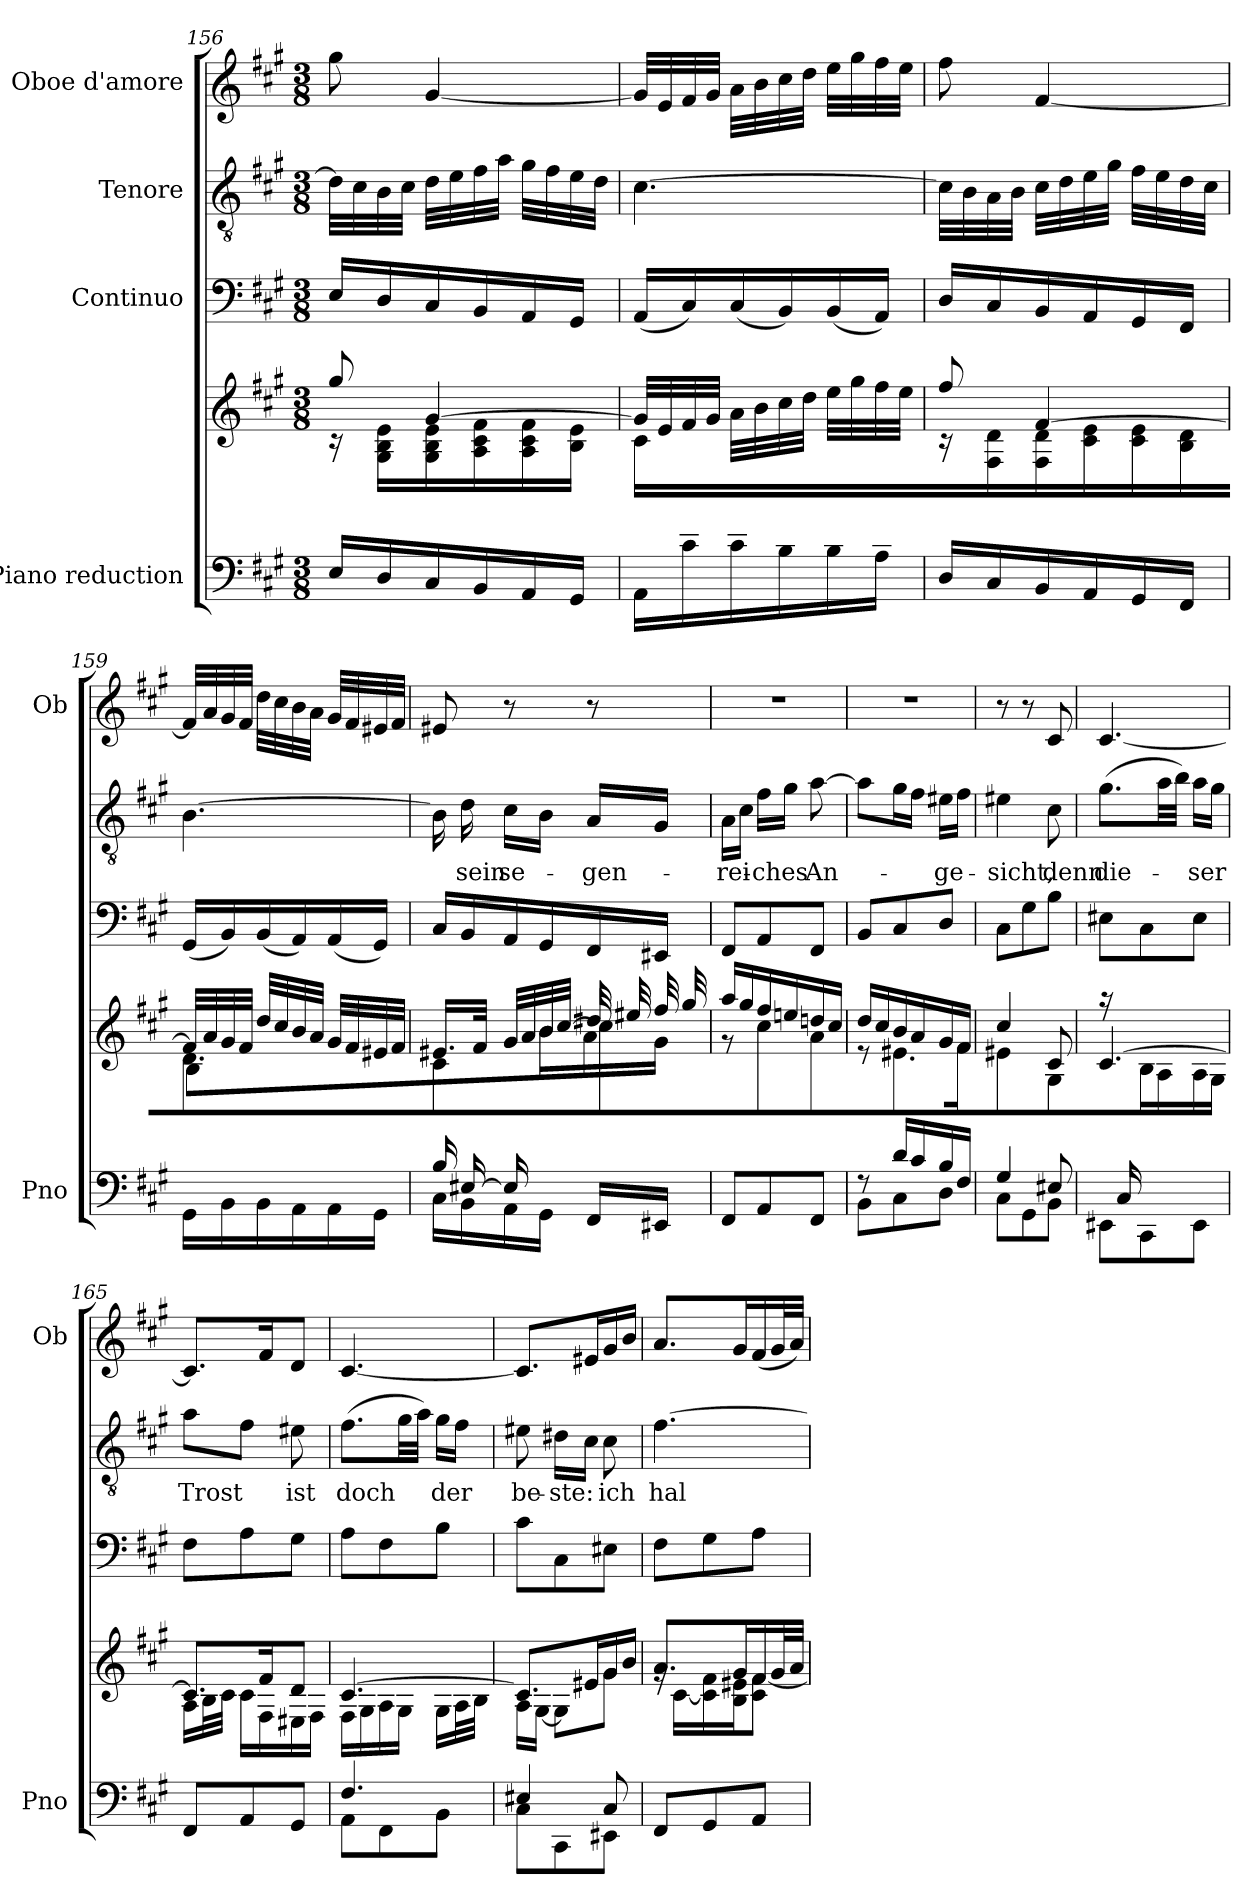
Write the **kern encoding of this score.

**kern	**kern	**kern	**kern	**text	**kern
*part4	*part4	*part3	*part2	*part2	*part1
*staff5	*staff4	*staff3	*staff2	*staff2	*staff1
*I"Piano reduction	*	*I"Continuo	*I"Tenore	*	*I"Oboe d'amore
*I'Pno	*	*	*	*	*I'Ob
!!LO:LB:g=z
*clefF4	*clefG2	*clefF4	*clefGv2	*	*clefG2
*k[f#c#g#]	*k[f#c#g#]	*k[f#c#g#]	*k[f#c#g#]	*	*k[f#c#g#]
*M3/8	*M3/8	*M3/8	*M3/8	*	*M3/8
=156	=156	=156	=156	=156	=156
*	*^	*	*	*	*
16E/LL	8gg#/	16r	16E/LL	32d\LLL]	.	8gg#\
.	.	.	.	32c#\	.	.
16D/	.	16G#\ 16B\ 16e\LL	16D/	32B\	.	.
.	.	.	.	32c#\JJJ	.	.
16C#/	[4g#/	16G#\ 16B\ 16e\	16C#/	32d\LLL	.	[4g#/
.	.	.	.	32e\	.	.
16BB/	.	16A\ 16c#\ 16f#\	16BB/	32f#\	.	.
.	.	.	.	32a\JJJ	.	.
16AA/	.	16A\ 16c#\ 16f#\	16AA/	32g#\LLL	.	.
.	.	.	.	32f#\	.	.
16GG#/JJ	.	16B\ 16e\JJ	16GG#/JJ	32e\	.	.
.	.	.	.	32d\JJJ	.	.
=157	=157	=157	=157	=157	=157	=157
*^	*	*	*	*	*	*
16ryy	16AA\LL	32g#/LLL]	16c#\LL	(<16AA/LL	[4.c#\	.	32g#/LLL]
.	.	32e/	.	.	.	.	32e/
16e/	16c#\	32f#/	4ryy	16C#/)	.	.	32f#/
.	.	32g#/JJJ	.	.	.	.	32g#/JJJ
16e/	16c#\	32a\LLL	.	(<16C#/	.	.	32a\LLL
.	.	32b\	.	.	.	.	32b\
16d/	16B\	32cc#\	.	16BB/)	.	.	32cc#\
.	.	32dd\JJJ	.	.	.	.	32dd\JJJ
16d/	16B\	32ee\LLL	.	(<16BB/	.	.	32ee\LLL
.	.	32gg#\	.	.	.	.	32gg#\
16c#/JJ	16A\JJ	32ff#\	16ryy	16AA/JJ)	.	.	32ff#\
.	.	32ee\JJJ	.	.	.	.	32ee\JJJ
*v	*v	*	*	*	*	*	*
=158	=158	=158	=158	=158	=158	=158
16D/LL	8ff#/	16r	16D/LL	32c#\LLL]	.	8ff#\
.	.	.	.	32B\	.	.
16C#/	.	16F#\ 16d\LL	16C#/	32A\	.	.
.	.	.	.	32B\JJJ	.	.
16BB/	[4f#/	16F#\ 16d\	16BB/	32c#\LLL	.	[4f#/
.	.	.	.	32d\	.	.
16AA/	.	16c#\ 16e\	16AA/	32e\	.	.
.	.	.	.	32g#\JJJ	.	.
16GG#/	.	16c#\ 16e\	16GG#/	32f#\LLL	.	.
.	.	.	.	32e\	.	.
16FF#/JJ	.	16B\ 16d\JJ	16FF#/JJ	32d\	.	.
.	.	.	.	32c#\JJJ	.	.
=159	=159	=159	=159	=159	=159	=159
*^	*	*^	*	*	*	*
8ryy	16GG#\LL	32f#/LLL]	4.d\	8B\L	(<16GG#/LL	[4.B\	.	32f#/LLL]
.	.	32a/	.	.	.	.	.	32a/
.	16BB\	32g#/	.	.	16BB/)	.	.	32g#/
.	.	32f#/JJJ	.	.	.	.	.	32f#/JJJ
16G#/L	16BB\	32dd/LLL	.	4ryy	(<16BB/	.	.	32dd\LLL
.	.	32cc#/	.	.	.	.	.	32cc#\
16A/	16AA\	32b/	.	.	16AA/)	.	.	32b\
.	.	32a/JJJ	.	.	.	.	.	32a\JJJ
16A/	16AA\	32g#/LLL	.	.	(<16AA/	.	.	32g#/LLL
.	.	32f#/	.	.	.	.	.	32f#/
16B/JJ	16GG#\JJ	32e#X/	.	.	16GG#/JJ)	.	.	32e#X/
.	.	32f#/JJJ	.	.	.	.	.	32f#/JJJ
=160	=160	=160	=160	=160	=160	=160	=160	=160
16B/LL	16C#\LL	16.e#X/LL	4c#\	8.ryy	16C#/LL	16B\]	.	8e#X/
!	!	!	!	!	!	!	!LO:LY:b	!
[16E#X/	16BB\	.	.	.	16BB/	16d\	sein	.
.	.	32f#/JJk	.	.	.	.	.	.
!	!	!	!	!	!	!	!LO:LY:b	!
16E#/]	16AA\	32g#/LLL	.	.	16AA/	16c#\LL	se-	8r
.	.	32a/	.	.	.	.	.	.
8.ryy	16GG#\JJ	32b/	.	16b\	16GG#/	16B\JJ	.	.
.	.	[32cc#/JJJ	.	.	.	.	.	.
!	!	!	!	!	!	!	!LO:LY:b	!
.	16FF#/LL	32dd#X/LLL	8cc#\]	16a\	16FF#/	16A/LL	-gen-	8r
.	.	32ee#X/	.	.	.	.	.	.
.	16EE#X/JJ	32ff#/	.	16g#\JJ	16EE#X/JJ	16G#/JJ	.	.
.	.	32gg#/JJJ	.	.	.	.	.	.
*v	*v	*	*	*	*	*	*	*
*	*	*v	*v	*	*	*	*
!!LO:PB:g=z
=161	=161	=161	=161	=161	=161	=161
!	!	!	!	!	!LO:LY:b	!
8FF#/L	16aa/LL	8r	8FF#/L	16A\LL	-rei-	4.r
.	16gg#/	.	.	16c#\JJ	.	.
!	!	!	!	!	!LO:LY:b	!
8AA/	16ff#/	8cc#\L	8AA/	16f#\LL	-ches	.
.	16een/	.	.	16g#\JJ	.	.
!	!	!	!	!	!LO:LY:b	!
8FF#/J	16ddn/	8a\J	8FF#/J	[8a\	An-	.
.	16cc#/JJ	.	.	.	.	.
=162	=162	=162	=162	=162	=162	=162
*^	*	*	*	*	*	*
8rF	8BB\L	16dd/LL	8r	8BB/L	8a\L]	.	4.r
.	.	16cc#/	.	.	.	.	.
16d/LL	8C#\	16b/	8.e#X\L	8C#/	16g#\L	.	.
16c#/	.	16a/	.	.	16f#\JJ	.	.
!	!	!	!	!	!	!LO:LY:b	!
16B/	8D\J	16g#/	.	8D/J	16e#X\LL	-ge-	.
16F#/JJ	.	16f#/JJ	16f#\Jk	.	16f#\JJ	.	.
!!LO:LB:g=z
=163	=163	=163	=163	=163	=163	=163	=163
!	!	!	!	!	!	!LO:LY:b	!
4G#/	8C#\L	4cc#/	4e#X\	8C#\L	4e#X\	-sicht,	8r
.	8GG#\	.	.	8G#\	.	.	8r
!	!	!	!	!	!	!LO:LY:b	!
8E#X/	8BB\J	8c#/	8G#\	8B\J	8c#\	denn	8c#/
=164	=164	=164	=164	=164	=164	=164	=164
!	!	!	!	!	!	!LO:LY:b	!
16ryy	8EE#X\L	[4.c#/	16raa	8E#X\L	(>8.g#\L	die-	[4.c#/
16C#/LL	.	.	16ryy	.	.	.	.
4ryy	8CC#\	.	16B\	8C#\	.	.	.
.	.	.	16A\	.	32a\LL	.	.
.	.	.	.	.	32b\JJJ)	.	.
!	!	!	!	!	!	!LO:LY:b	!
.	8EE#\J	.	16A\	8E#\J	16a\LL	-ser	.
.	.	.	16G#\JJ	.	16g#\JJ	.	.
*v	*v	*	*	*	*	*	*
=165	=165	=165	=165	=165	=165	=165
!	!	!	!	!	!LO:LY:b	!
8FF#/L	8.c#/L]	16A\LL	8F#\L	8a\L	Trost	8.c#/L]
.	.	32B\L	.	.	.	.
.	.	32c#\JJJ	.	.	.	.
8AA/	.	16c#\LL	8A\	8f#\J	.	.
.	16f#/K	16F#\	.	.	.	16f#/K
!	!	!	!	!	!LO:LY:b	!
8GG#/J	8d/J	16E#X\	8G#\J	8e#X\	ist	8d/J
.	.	16F#\JJ	.	.	.	.
=166	=166	=166	=166	=166	=166	=166
*^	*	*	*	*	*	*
!	!	!	!	!	!	!LO:LY:b	!
4.F#/	8AA\L	[4.c#/	16F#\LL	8A\L	(>8.f#\L	doch	[4.c#/
.	.	.	16G#\	.	.	.	.
.	8FF#\	.	16A\	8F#\	.	.	.
.	.	.	16G#\JJ	.	32g#\LL	.	.
.	.	.	.	.	32a\JJJ)	.	.
!	!	!	!	!	!	!LO:LY:b	!
.	8BB\J	.	16G#\LL	8B\J	16g#\LL	der	.
.	.	.	32A\L	.	16f#\JJ	.	.
.	.	.	32B\JJJ	.	.	.	.
=167	=167	=167	=167	=167	=167	=167	=167
!	!	!	!	!	!	!LO:LY:b	!
4E#X/	8C#\L	8.c#/L]	16A\LL	8c#\L	8e#X\	be-	8.c#/L]
.	.	.	[16G#\JJ	.	.	.	.
!	!	!	!	!	!	!LO:LY:b	!
.	8CC#\	.	8G#\L]	8C#\	16d#X\LL	-ste:	.
.	.	16e#X/L	.	.	16c#\JJ	.	16e#X/L
!	!	!	!	!	!	!LO:LY:b	!
8C#/	8EE#X\J	16g#/	8g#\J	8E#X\J	8c#\	ich	16g#/
.	.	16b/JJ	.	.	.	.	16b/JJ
*v	*v	*	*	*	*	*	*
=168	=168	=168	=168	=168	=168	=168
!	!	!	!	!	!LO:LY:b	!
8FF#/L	8.a/L	16rg	8F#\L	[4.f#\	hal-	8.a/L
.	.	[16c#\LL	.	.	.	.
8GG#/	.	16c#\] 16f#\	8G#\	.	.	.
.	16g#/L	16B\ 16e#X\J	.	.	.	16g#/L
8AA/J	16f#/	8c#\ [8f#\J	8A\J	.	.	(<16f#/
.	32g#/L	.	.	.	.	32g#/L
.	32a/JJJ	.	.	.	.	32a/JJJ)
*	*v	*v	*	*	*	*
=	=	=	=	=	=
*-	*-	*-	*-	*-	*-
